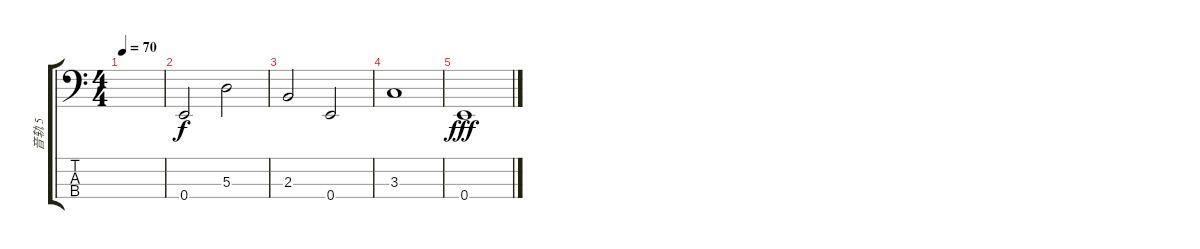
\track ("音轨 5" "音轨 5") {instrument electricbassfinger}
\staff {score tabs}
\tuning (G2 D2 A1 E1) {hide}
\ts (4 4)
\tempo 70
\clef f4
\ks c
|
0.4.2 5.3.2 |
2.3.2 0.4.2 |
3.3.1 |
0.4.1{dy fff}
